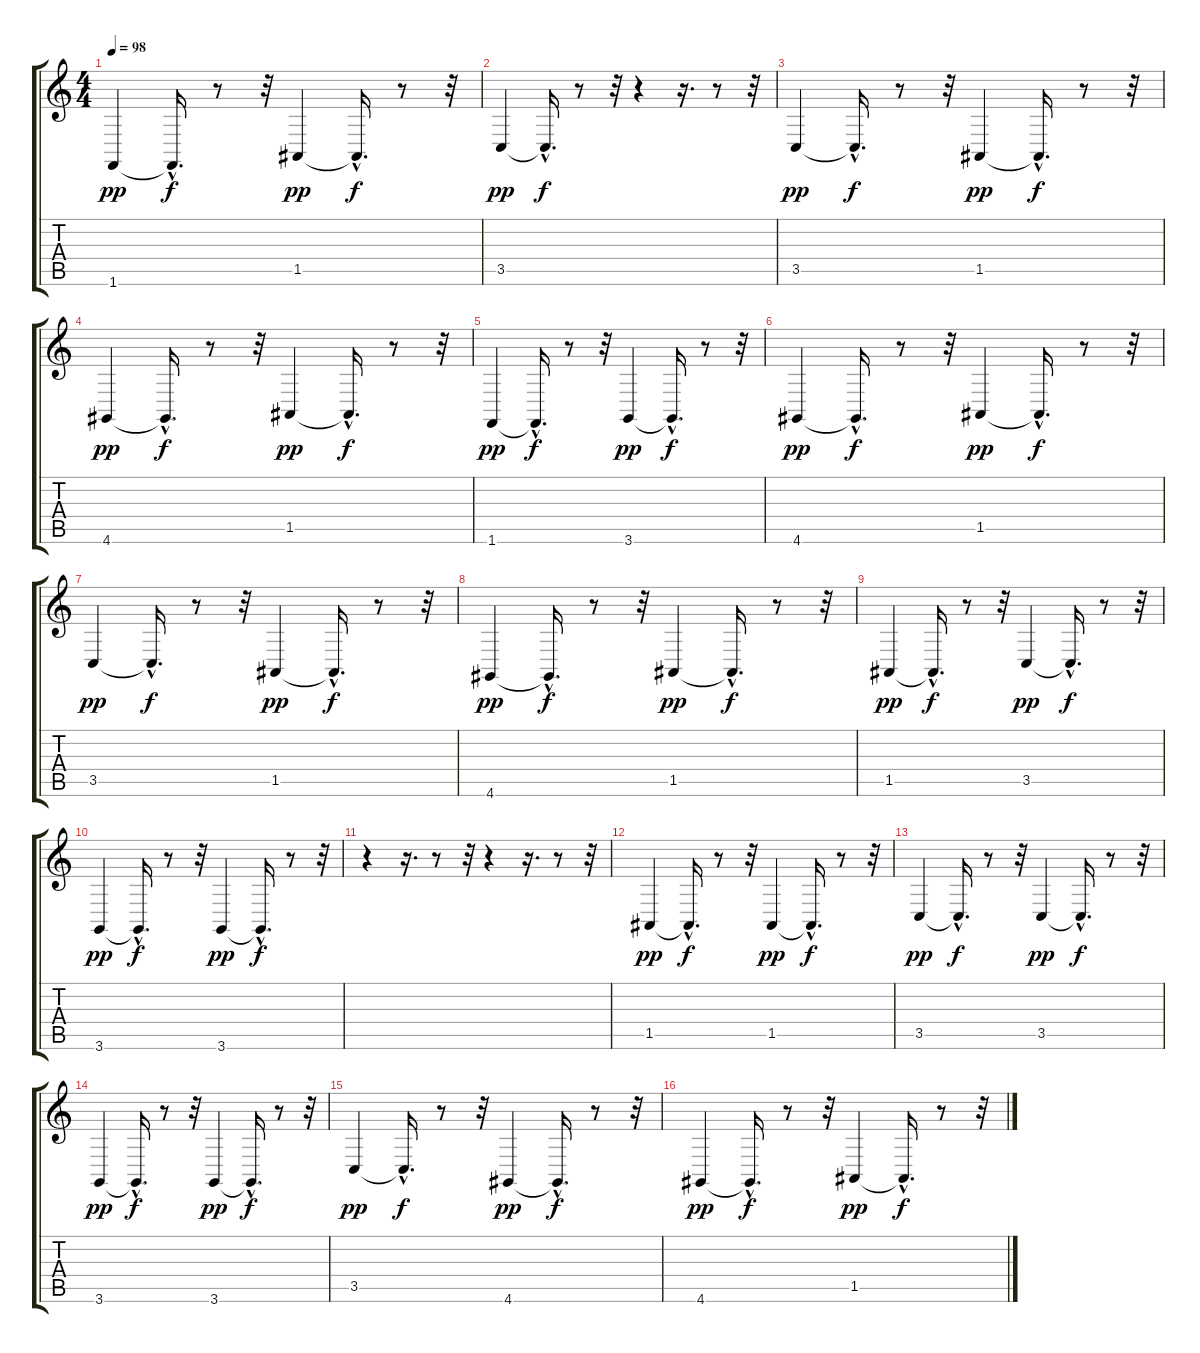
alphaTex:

\track "" {instrument acousticgrandpiano}
\staff {score tabs}
\tuning (E4 B3 G3 D3 A2 E2) {hide}
\ts (4 4)
\tempo 98
\clef g2
\ks c
1.6.4{dy pp} 1.6{hac t}.16{d dy f} r.8 r.32 1.5.4{dy pp} 1.5{hac t}.16{d dy f} r.8 r.32 |
3.5.4{dy pp} 3.5{hac t}.16{d dy f} r.8 r.32 r.4 r.16{d} r.8 r.32 |
3.5.4{dy pp} 3.5{hac t}.16{d dy f} r.8 r.32 1.5.4{dy pp} 1.5{hac t}.16{d dy f} r.8 r.32 |
4.6.4{dy pp} 4.6{hac t}.16{d dy f} r.8 r.32 1.5.4{dy pp} 1.5{hac t}.16{d dy f} r.8 r.32 |
1.6.4{dy pp} 1.6{hac t}.16{d dy f} r.8 r.32 3.6.4{dy pp} 3.6{hac t}.16{d dy f} r.8 r.32 |
4.6.4{dy pp} 4.6{hac t}.16{d dy f} r.8 r.32 1.5.4{dy pp} 1.5{hac t}.16{d dy f} r.8 r.32 |
3.5.4{dy pp} 3.5{hac t}.16{d dy f} r.8 r.32 1.5.4{dy pp} 1.5{hac t}.16{d dy f} r.8 r.32 |
4.6.4{dy pp} 4.6{hac t}.16{d dy f} r.8 r.32 1.5.4{dy pp} 1.5{hac t}.16{d dy f} r.8 r.32 |
1.5.4{dy pp} 1.5{hac t}.16{d dy f} r.8 r.32 3.5.4{dy pp} 3.5{hac t}.16{d dy f} r.8 r.32 |
3.6.4{dy pp} 3.6{hac t}.16{d dy f} r.8 r.32 3.6.4{dy pp} 3.6{hac t}.16{d dy f} r.8 r.32 |
r.4 r.16{d} r.8 r.32 r.4 r.16{d} r.8 r.32 |
1.5.4{dy pp} 1.5{hac t}.16{d dy f} r.8 r.32 1.5.4{dy pp} 1.5{hac t}.16{d dy f} r.8 r.32 |
3.5.4{dy pp} 3.5{hac t}.16{d dy f} r.8 r.32 3.5.4{dy pp} 3.5{hac t}.16{d dy f} r.8 r.32 |
3.6.4{dy pp} 3.6{hac t}.16{d dy f} r.8 r.32 3.6.4{dy pp} 3.6{hac t}.16{d dy f} r.8 r.32 |
3.5.4{dy pp} 3.5{hac t}.16{d dy f} r.8 r.32 4.6.4{dy pp} 4.6{hac t}.16{d dy f} r.8 r.32 |
4.6.4{dy pp} 4.6{hac t}.16{d dy f} r.8 r.32 1.5.4{dy pp} 1.5{hac t}.16{d dy f} r.8 r.32
